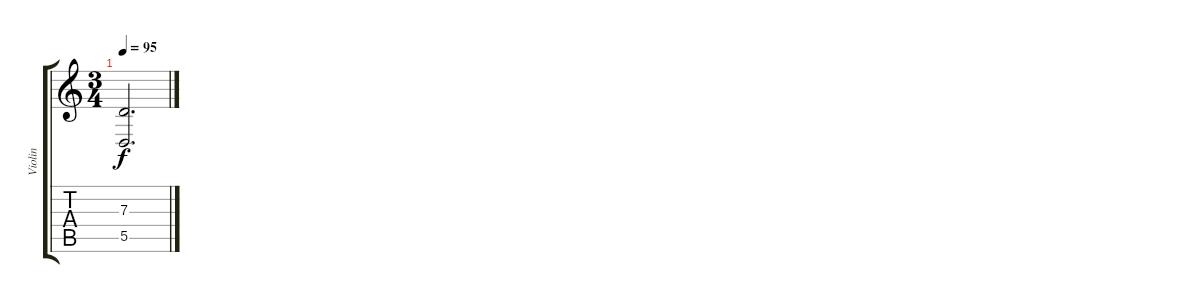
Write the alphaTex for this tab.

\track ("Violin" "Violin") {instrument stringensemble2}
\staff {score tabs}
\tuning (E4 B3 G3 D3 A2 D2) {hide}
\ts (3 4)
\tempo 95
\clef g2
\ks c
(7.3{t} 5.5{t}).2{d dy f}
